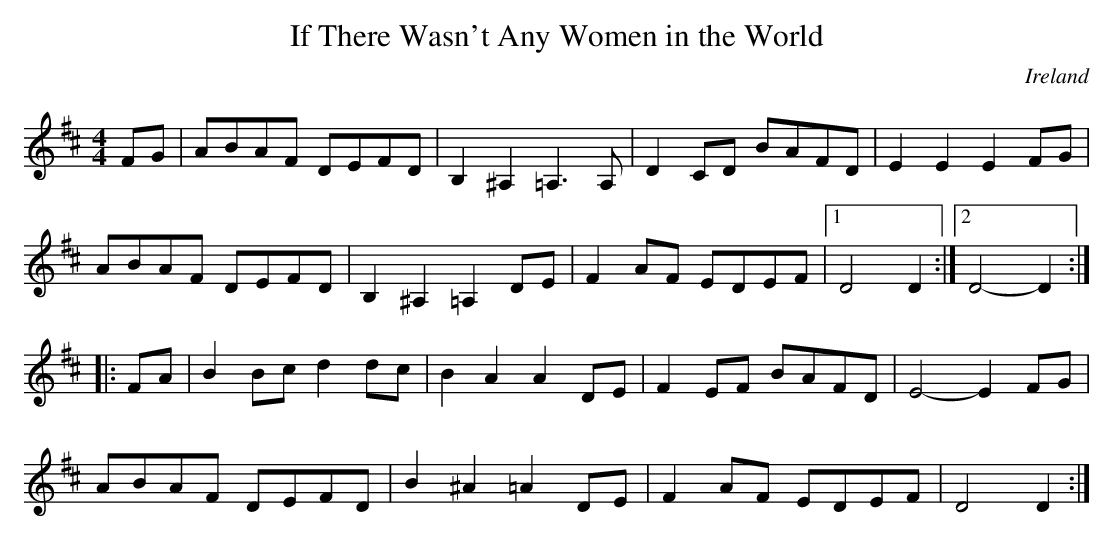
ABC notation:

X:1
T: If There Wasn't Any Women in the World
M: 4/4
O:Ireland
K:D major
FG | \
ABAF DEFD | B,2 ^A,2 =A,3 A, | D2 CD BAFD | E2 E2 E2 FG |
ABAF DEFD | B,2 ^A,2 =A,2 DE | F2 AF EDEF |1 D4 D2 :|2 D4-D2 ::
FA | \
B2 Bc d2 dc | B2 A2 A2 DE | F2 EF BAFD | E4-E2 FG |
ABAF DEFD | B2 ^A2 =A2 DE | F2 AF EDEF | D4 D2 :|
